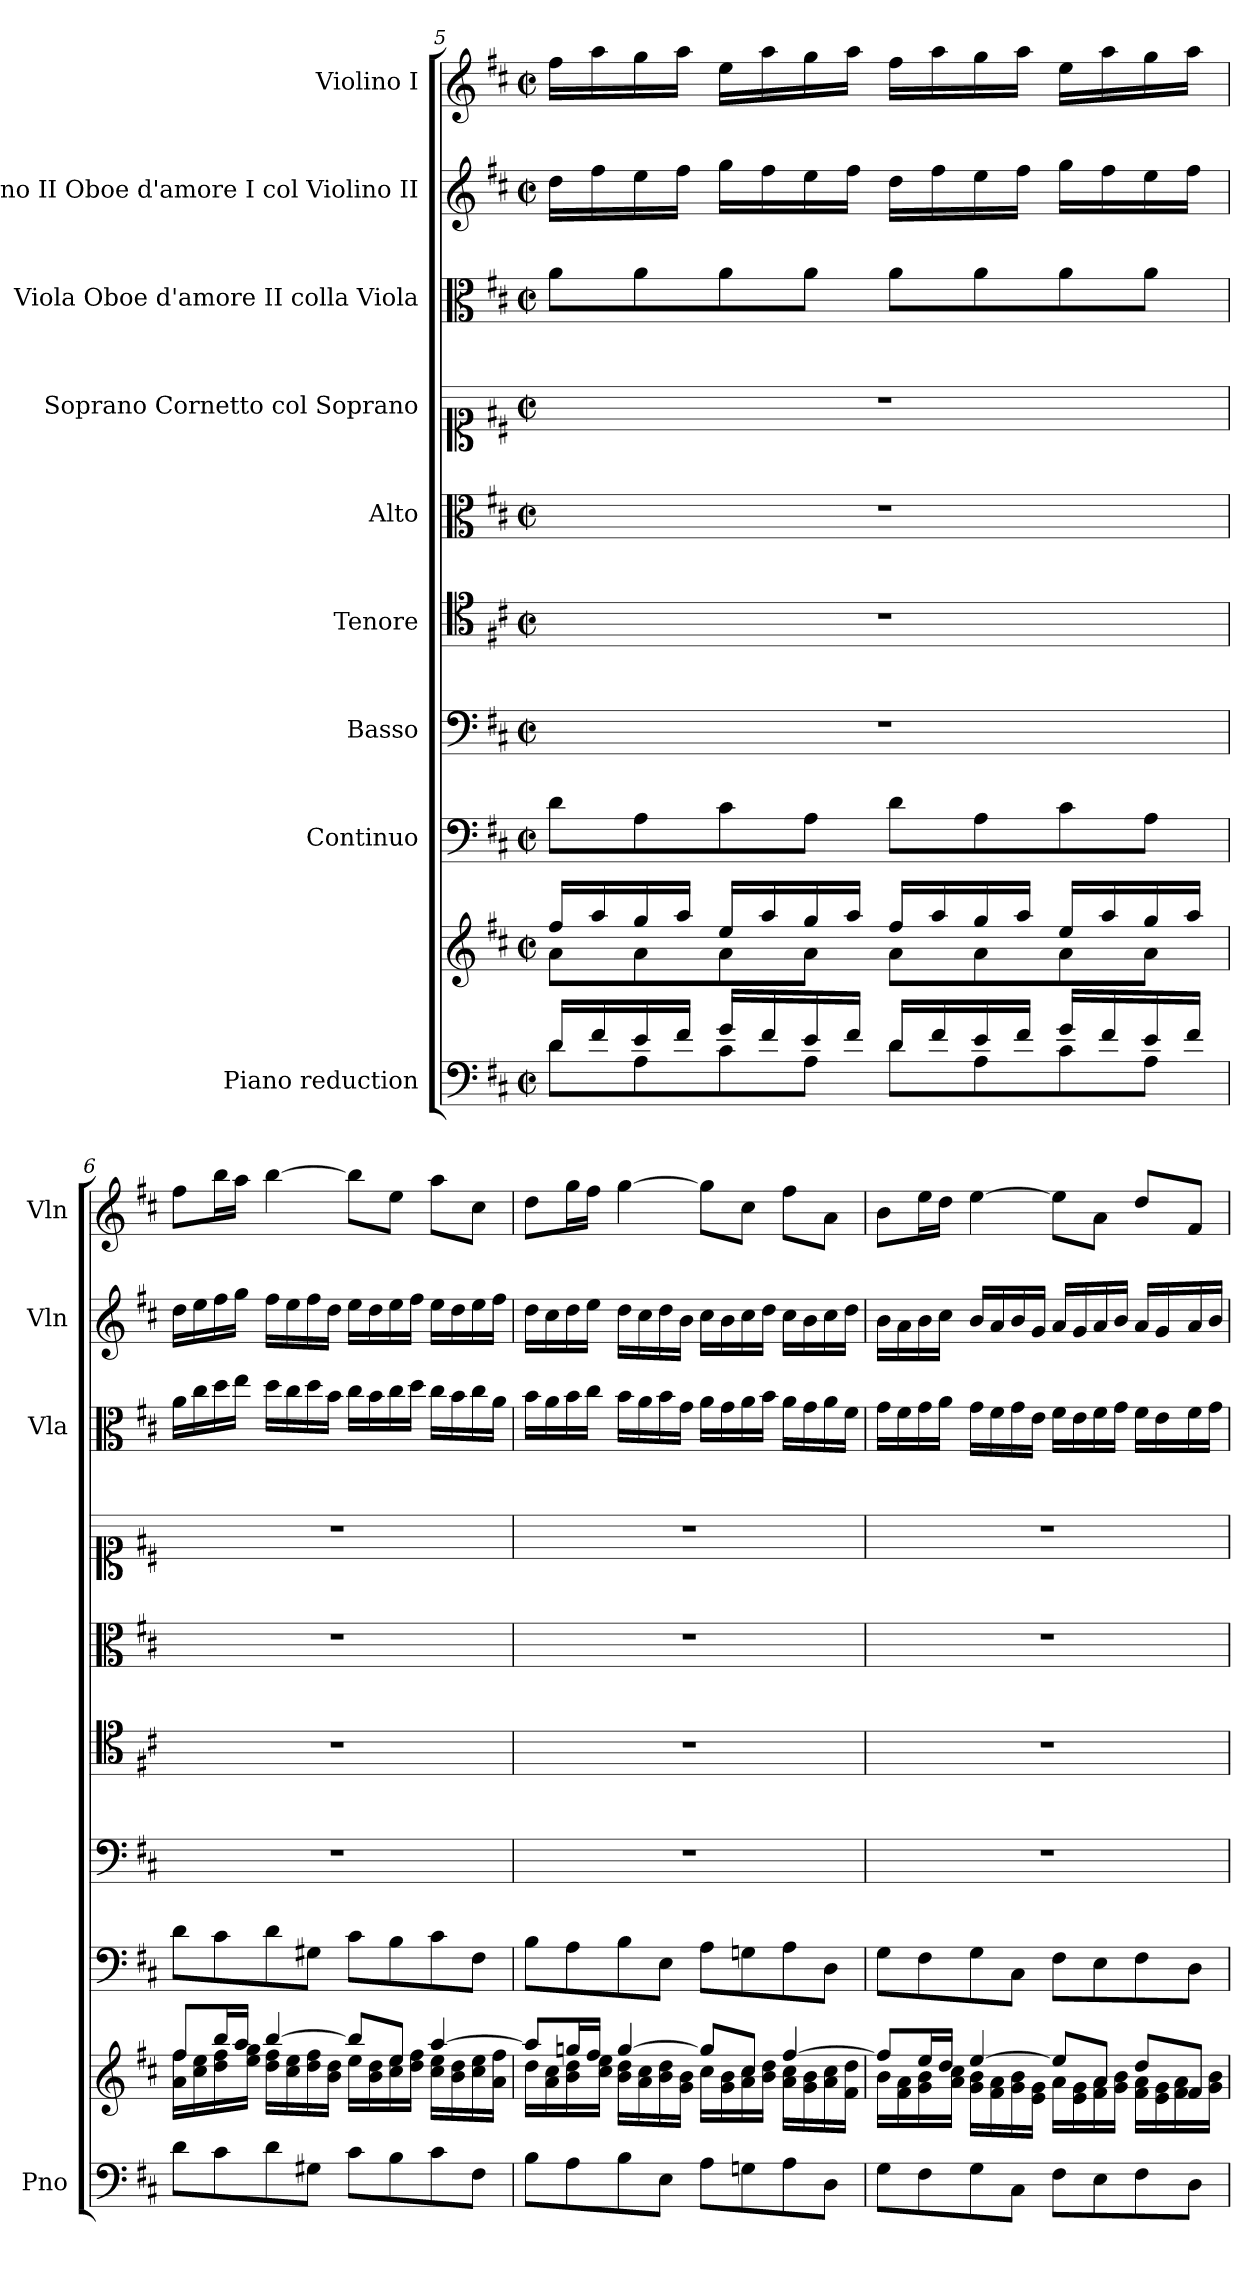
**kern	**kern	**kern	**kern	**kern	**kern	**kern	**kern	**kern	**kern
*part9	*part9	*part8	*part7	*part6	*part5	*part4	*part3	*part2	*part1
*staff10	*staff9	*staff8	*staff7	*staff6	*staff5	*staff4	*staff3	*staff2	*staff1
*I"Piano reduction	*	*I"Continuo	*I"Basso	*I"Tenore	*I"Alto	*I"Soprano Cornetto col Soprano	*I"Viola Oboe d'amore II colla Viola	*I"Violino II Oboe d'amore I col Violino II	*I"Violino I
*I'Pno	*	*	*	*	*	*	*I'Vla	*I'Vln	*I'Vln
!!LO:PB:g=z
*clefF4	*clefG2	*clefF4	*clefF4	*clefC4	*clefC3	*clefC1	*clefC3	*clefG2	*clefG2
*k[f#c#]	*k[f#c#]	*k[f#c#]	*k[f#c#]	*k[f#c#]	*k[f#c#]	*k[f#c#]	*k[f#c#]	*k[f#c#]	*k[f#c#]
*M2/2	*M2/2	*M2/2	*M2/2	*M2/2	*M2/2	*M2/2	*M2/2	*M2/2	*M2/2
*met(c|)	*met(c|)	*met(c|)	*met(c|)	*met(c|)	*met(c|)	*met(c|)	*met(c|)	*met(c|)	*met(c|)
=5	=5	=5	=5	=5	=5	=5	=5	=5	=5
*^	*^	*	*	*	*	*	*	*	*
16d/LL	8d\L	16ff#/LL	8a\L	8d\L	1r	1r	1r	1r	8a\L	16dd\LL	16ff#\LL
16f#/	.	16aa/	.	.	.	.	.	.	.	16ff#\	16aa\
16e/	8A\	16gg/	8a\	8A\	.	.	.	.	8a\	16ee\	16gg\
16f#/JJ	.	16aa/JJ	.	.	.	.	.	.	.	16ff#\JJ	16aa\JJ
16g/LL	8c#\	16ee/LL	8a\	8c#\	.	.	.	.	8a\	16gg\LL	16ee\LL
16f#/	.	16aa/	.	.	.	.	.	.	.	16ff#\	16aa\
16e/	8A\J	16gg/	8a\J	8A\J	.	.	.	.	8a\J	16ee\	16gg\
16f#/JJ	.	16aa/JJ	.	.	.	.	.	.	.	16ff#\JJ	16aa\JJ
16d/LL	8d\L	16ff#/LL	8a\L	8d\L	.	.	.	.	8a\L	16dd\LL	16ff#\LL
16f#/	.	16aa/	.	.	.	.	.	.	.	16ff#\	16aa\
16e/	8A\	16gg/	8a\	8A\	.	.	.	.	8a\	16ee\	16gg\
16f#/JJ	.	16aa/JJ	.	.	.	.	.	.	.	16ff#\JJ	16aa\JJ
16g/LL	8c#\	16ee/LL	8a\	8c#\	.	.	.	.	8a\	16gg\LL	16ee\LL
16f#/	.	16aa/	.	.	.	.	.	.	.	16ff#\	16aa\
16e/	8A\J	16gg/	8a\J	8A\J	.	.	.	.	8a\J	16ee\	16gg\
16f#/JJ	.	16aa/JJ	.	.	.	.	.	.	.	16ff#\JJ	16aa\JJ
*v	*v	*	*	*	*	*	*	*	*	*	*
=6	=6	=6	=6	=6	=6	=6	=6	=6	=6	=6
8d\L	8ff#/L	16a\ 16ff#\LL	8d\L	1r	1r	1r	1r	16a\LL	16dd\LL	8ff#\L
.	.	16cc#\ 16ee\	.	.	.	.	.	16cc#\	16ee\	.
8c#\	16bb/L	16dd\ 16ff#\	8c#\	.	.	.	.	16dd\	16ff#\	16bb\L
.	16aa/JJ	16ee\ 16gg\JJ	.	.	.	.	.	16ee\JJ	16gg\JJ	16aa\JJ
8d\	[4bb/	16dd\ 16ff#\LL	8d\	.	.	.	.	16dd\LL	16ff#\LL	[4bb\
.	.	16cc#\ 16ee\	.	.	.	.	.	16cc#\	16ee\	.
8G#X\J	.	16dd\ 16ff#\	8G#X\J	.	.	.	.	16dd\	16ff#\	.
.	.	16b\ 16dd\JJ	.	.	.	.	.	16b\JJ	16dd\JJ	.
8c#\L	8bb/L]	16ee\LL	8c#\L	.	.	.	.	16cc#\LL	16ee\LL	8bb\L]
.	.	16b\ 16dd\	.	.	.	.	.	16b\	16dd\	.
8B\	8ee/J	16cc#\ 16ee\	8B\	.	.	.	.	16cc#\	16ee\	8ee\J
.	.	16dd\ 16ff#\JJ	.	.	.	.	.	16dd\JJ	16ff#\JJ	.
8c#\	[4aa/	16cc#\ 16ee\LL	8c#\	.	.	.	.	16cc#\LL	16ee\LL	8aa\L
.	.	16b\ 16dd\	.	.	.	.	.	16b\	16dd\	.
8F#\J	.	16cc#\ 16ee\	8F#\J	.	.	.	.	16cc#\	16ee\	8cc#\J
.	.	16a\ 16ff#\JJ	.	.	.	.	.	16a\JJ	16ff#\JJ	.
=7	=7	=7	=7	=7	=7	=7	=7	=7	=7	=7
8B\L	8aa/L]	16dd\LL	8B\L	1r	1r	1r	1r	16b\LL	16dd\LL	8dd\L
.	.	16a\ 16cc#\	.	.	.	.	.	16a\	16cc#\	.
8A\	16ggn/L	16b\ 16dd\	8A\	.	.	.	.	16b\	16dd\	16gg\L
.	16ff#/JJ	16cc#\ 16ee\JJ	.	.	.	.	.	16cc#\JJ	16ee\JJ	16ff#\JJ
8B\	[4gg/	16b\ 16dd\LL	8B\	.	.	.	.	16b\LL	16dd\LL	[4gg\
.	.	16a\ 16cc#\	.	.	.	.	.	16a\	16cc#\	.
8E\J	.	16b\ 16dd\	8E\J	.	.	.	.	16b\	16dd\	.
.	.	16g\ 16b\JJ	.	.	.	.	.	16g\JJ	16b\JJ	.
8A\L	8gg/L]	16cc#\LL	8A\L	.	.	.	.	16a\LL	16cc#\LL	8gg\L]
.	.	16g\ 16b\	.	.	.	.	.	16g\	16b\	.
8Gn\	8cc#/J	16a\ 16cc#\	8Gn\	.	.	.	.	16a\	16cc#\	8cc#\J
.	.	16b\ 16dd\JJ	.	.	.	.	.	16b\JJ	16dd\JJ	.
8A\	[4ff#/	16a\ 16cc#\LL	8A\	.	.	.	.	16a\LL	16cc#\LL	8ff#\L
.	.	16g\ 16b\	.	.	.	.	.	16g\	16b\	.
8D\J	.	16a\ 16cc#\	8D\J	.	.	.	.	16a\	16cc#\	8a\J
.	.	16f#\ 16dd\JJ	.	.	.	.	.	16f#\JJ	16dd\JJ	.
!!LO:PB:g=z
=8	=8	=8	=8	=8	=8	=8	=8	=8	=8	=8
8G\L	8ff#/L]	16b\LL	8G\L	1r	1r	1r	1r	16g\LL	16b\LL	8b\L
.	.	16f#\ 16a\	.	.	.	.	.	16f#\	16a\	.
8F#\	16ee/L	16g\ 16b\	8F#\	.	.	.	.	16g\	16b\	16ee\L
.	16dd/JJ	16a\ 16cc#\JJ	.	.	.	.	.	16a\JJ	16cc#\JJ	16dd\JJ
8G\	[4ee/	16g\ 16b\LL	8G\	.	.	.	.	16g\LL	16b/LL	[4ee\
.	.	16f#\ 16a\	.	.	.	.	.	16f#\	16a/	.
8C#\J	.	16g\ 16b\	8C#\J	.	.	.	.	16g\	16b/	.
.	.	16e\ 16g\JJ	.	.	.	.	.	16e\JJ	16g/JJ	.
8F#\L	8ee/L]	16a\LL	8F#\L	.	.	.	.	16f#\LL	16a/LL	8ee\L]
.	.	16e\ 16g\	.	.	.	.	.	16e\	16g/	.
8E\	8a/J	16f#\ 16a\	8E\	.	.	.	.	16f#\	16a/	8a\J
.	.	16g\ 16b\JJ	.	.	.	.	.	16g\JJ	16b/JJ	.
8F#\	8dd/L	16f#\ 16a\LL	8F#\	.	.	.	.	16f#\LL	16a/LL	8dd/L
.	.	16e\ 16g\	.	.	.	.	.	16e\	16g/	.
8D\J	8f#/J	16f#\ 16a\	8D\J	.	.	.	.	16f#\	16a/	8f#/J
.	.	16g\ 16b\JJ	.	.	.	.	.	16g\JJ	16b/JJ	.
*	*v	*v	*	*	*	*	*	*	*	*
=	=	=	=	=	=	=	=	=	=
*-	*-	*-	*-	*-	*-	*-	*-	*-	*-
